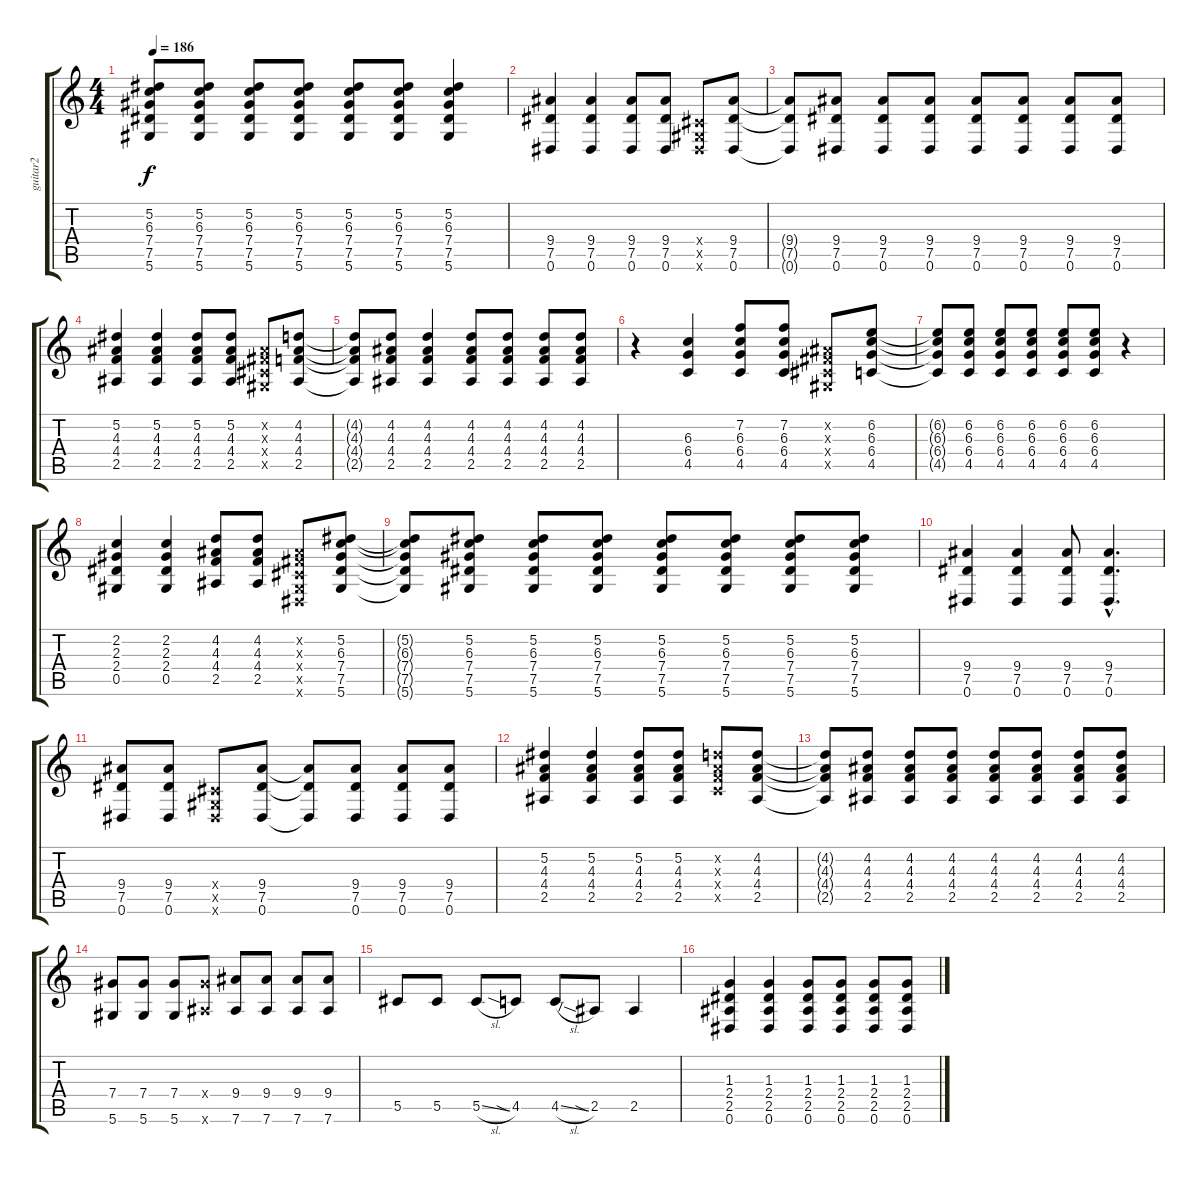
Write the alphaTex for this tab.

\track ("guitar2" "guitar2") {instrument overdrivenguitar}
\staff {score tabs}
\tuning (Eb4 Bb3 Gb3 Db3 Ab2 Eb2) {hide}
\ts (4 4)
\tempo 186
\clef g2
\ks c
(5.2{t} 6.3{t} 7.4{t} 7.5{t} 5.6{t}).8{dy f} (5.2 6.3 7.4 7.5 5.6).8 (5.2 6.3 7.4 7.5 5.6).8 (5.2 6.3 7.4 7.5 5.6).8 (5.2 6.3 7.4 7.5 5.6).8 (5.2 6.3 7.4 7.5 5.6).8 (5.2 6.3 7.4 7.5 5.6).4 |
(9.4 7.5 0.6).4 (9.4 7.5 0.6).4 (9.4 7.5 0.6).8 (9.4 7.5 0.6).8 (0.4{x} 0.5{x} 0.6{x}).8 (9.4 7.5 0.6).8 |
(9.4{t} 7.5{t} 0.6{t}).8 (9.4 7.5 0.6).8 (9.4 7.5 0.6).8 (9.4 7.5 0.6).8 (9.4 7.5 0.6).8 (9.4 7.5 0.6).8 (9.4 7.5 0.6).8 (9.4 7.5 0.6).8 |
(5.2 4.3 4.4 2.5).4 (5.2 4.3 4.4 2.5).4 (5.2 4.3 4.4 2.5).8 (5.2 4.3 4.4 2.5).8 (0.2{x} 0.3{x} 0.4{x} 0.5{x}).8 (4.2 4.3 4.4 2.5).8 |
(4.2{t} 4.3{t} 4.4{t} 2.5{t}).8 (4.2 4.3 4.4 2.5).8 (4.2 4.3 4.4 2.5).4 (4.2 4.3 4.4 2.5).8 (4.2 4.3 4.4 2.5).8 (4.2 4.3 4.4 2.5).8 (4.2 4.3 4.4 2.5).8 |
r.4 (6.3 6.4 4.5).4 (7.2 6.3 6.4 4.5).8 (7.2 6.3 6.4 4.5).8 (0.2{x} 0.3{x} 0.4{x} 0.5{x}).8 (6.2 6.3 6.4 4.5).8 |
(6.2{t} 6.3{t} 6.4{t} 4.5{t}).8 (6.2 6.3 6.4 4.5).8 (6.2 6.3 6.4 4.5).8 (6.2 6.3 6.4 4.5).8 (6.2 6.3 6.4 4.5).8 (6.2 6.3 6.4 4.5).8 r.4 |
(2.2 2.3 2.4 0.5).4 (2.2 2.3 2.4 0.5).4 (4.2 4.3 4.4 2.5).8 (4.2 4.3 4.4 2.5).8 (0.2{x} 0.3{x} 0.4{x} 0.5{x} 0.6{x}).8 (5.2 6.3 7.4 7.5 5.6).8 |
(5.2{t} 6.3{t} 7.4{t} 7.5{t} 5.6{t}).8 (5.2 6.3 7.4 7.5 5.6).8 (5.2 6.3 7.4 7.5 5.6).8 (5.2 6.3 7.4 7.5 5.6).8 (5.2 6.3 7.4 7.5 5.6).8 (5.2 6.3 7.4 7.5 5.6).8 (5.2 6.3 7.4 7.5 5.6).8 (5.2 6.3 7.4 7.5 5.6).8 |
(9.4 7.5 0.6).4 (9.4 7.5 0.6).4 (9.4 7.5 0.6).8 (9.4{hac} 7.5{hac} 0.6{hac}).4{d} |
(9.4 7.5 0.6).8 (9.4 7.5 0.6).8 (0.4{x} 0.5{x} 0.6{x}).8 (9.4 7.5 0.6).8 (9.4{t} 7.5{t} 0.6{t}).8 (9.4 7.5 0.6).8 (9.4 7.5 0.6).8 (9.4 7.5 0.6).8 |
(5.2 4.3 4.4 2.5).4 (5.2 4.3 4.4 2.5).4 (5.2 4.3 4.4 2.5).8 (5.2 4.3 4.4 2.5).8 (4.2{x} 4.3{x} 4.4{x} 4.5{x}).8 (4.2 4.3 4.4 2.5).8 |
(4.2{t} 4.3{t} 4.4{t} 2.5{t}).8 (4.2 4.3 4.4 2.5).8 (4.2 4.3 4.4 2.5).8 (4.2 4.3 4.4 2.5).8 (4.2 4.3 4.4 2.5).8 (4.2 4.3 4.4 2.5).8 (4.2 4.3 4.4 2.5).8 (4.2 4.3 4.4 2.5).8 |
(7.4 5.6).8 (7.4 5.6).8 (7.4 5.6).8 (7.4{x} 7.6{x}).8 (9.4 7.6).8 (9.4 7.6).8 (9.4 7.6).8 (9.4 7.6).8 |
5.5.8 5.5.8 5.5{sl}.8 4.5{sia}.8 4.5{sl}.8 2.5{sia}.8 2.5.4 |
(1.3 2.4 2.5 0.6).4 (1.3 2.4 2.5 0.6).4 (1.3 2.4 2.5 0.6).8 (1.3 2.4 2.5 0.6).8 (1.3 2.4 2.5 0.6).8 (1.3 2.4 2.5 0.6).8
